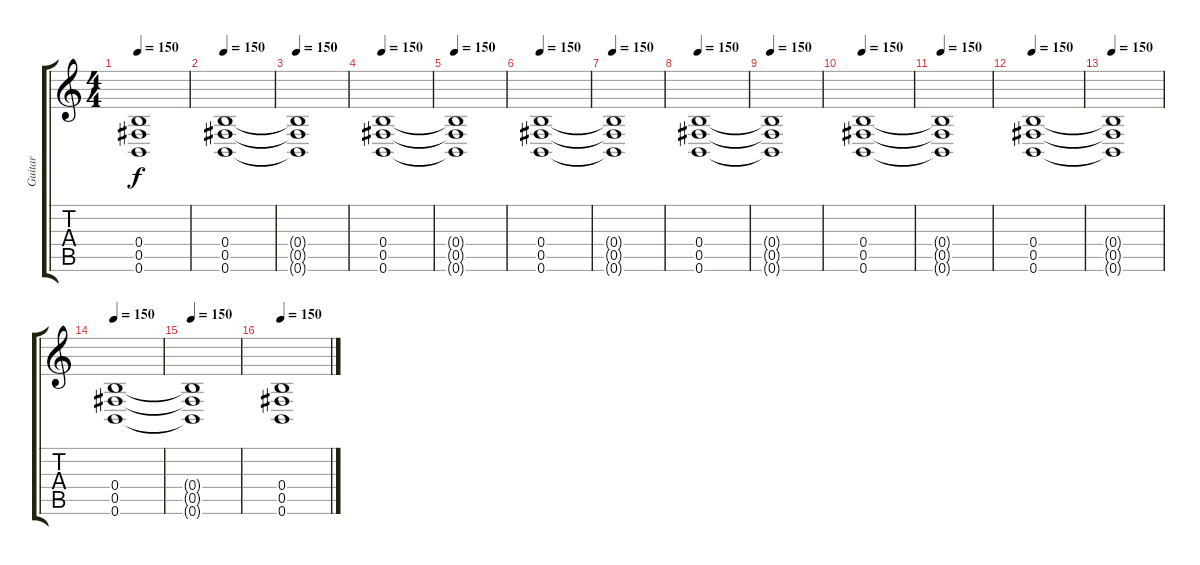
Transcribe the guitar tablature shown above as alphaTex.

\track ("Guitar" "Guitar") {instrument distortionguitar}
\staff {score tabs}
\tuning (Db4 Ab3 E3 B2 Gb2 B1) {hide}
\ts (4 4)
\tempo 150
\clef g2
\ks c
(0.4{t} 0.5{t} 0.6{t}).1{dy f} |
\tempo 150
(0.4 0.5 0.6).1 |
\tempo 150
(0.4{t} 0.5{t} 0.6{t}).1 |
\tempo 150
(0.4 0.5 0.6).1 |
\tempo 150
(0.4{t} 0.5{t} 0.6{t}).1 |
\tempo 150
(0.4 0.5 0.6).1 |
\tempo 150
(0.4{t} 0.5{t} 0.6{t}).1 |
\tempo 150
(0.4 0.5 0.6).1 |
\tempo 150
(0.4{t} 0.5{t} 0.6{t}).1 |
\tempo 150
(0.4 0.5 0.6).1 |
\tempo 150
(0.4{t} 0.5{t} 0.6{t}).1 |
\tempo 150
(0.4 0.5 0.6).1 |
\tempo 150
(0.4{t} 0.5{t} 0.6{t}).1 |
\tempo 150
(0.4 0.5 0.6).1 |
\tempo 150
(0.4{t} 0.5{t} 0.6{t}).1 |
\tempo 150
(0.4 0.5 0.6).1
